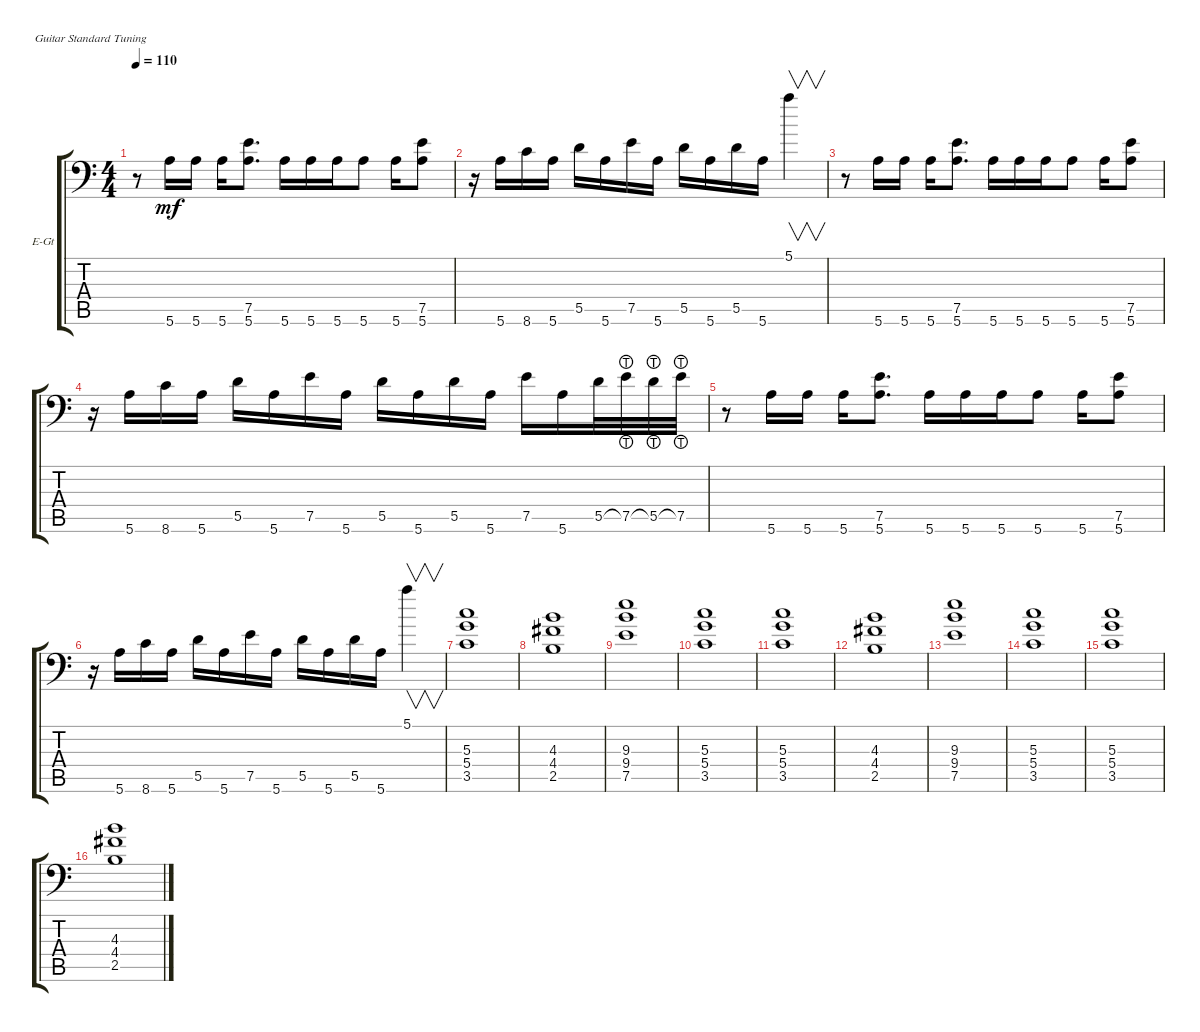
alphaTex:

\defaultSystemsLayout 4
\bracketExtendMode groupsimilarinstruments
\firstSystemTrackNameOrientation horizontal
\otherSystemsTrackNameOrientation horizontal
\track ("Electric Guitar" "E-Gt") {instrument overdrivenguitar}
\staff {score tabs}
\tuning (E4 B3 G3 D3 A2 E2)
\ts (4 4)
\tempo 110
\clef f4
\ks c
r.8{dy mf} 5.6.16 5.6.16 5.6.16 (7.5 5.6).8{d} 5.6.16 5.6.16 5.6.16 5.6.8 5.6.16 (7.5 5.6).8 |
r.16 5.6.16 8.6.16 5.6.16 5.5.16 5.6.16 7.5.16 5.6.16 5.5.16 5.6.16 5.5.16 5.6.16 5.1.4{v} |
r.8 5.6.16 5.6.16 5.6.16 (7.5 5.6).8{d} 5.6.16 5.6.16 5.6.16 5.6.8 5.6.16 (7.5 5.6).8 |
r.16 5.6.16 8.6.16 5.6.16 5.5.16 5.6.16 7.5.16 5.6.16 5.5.16 5.6.16 5.5.16 5.6.16 7.5.16 5.6.16 5.5.32 7.5{lht}.32 5.5{lht}.32 7.5{lht}.32 |
r.8 5.6.16 5.6.16 5.6.16 (7.5 5.6).8{d} 5.6.16 5.6.16 5.6.16 5.6.8 5.6.16 (7.5 5.6).8 |
r.16 5.6.16 8.6.16 5.6.16 5.5.16 5.6.16 7.5.16 5.6.16 5.5.16 5.6.16 5.5.16 5.6.16 5.1.4{v} |
(3.5 5.4 5.3).1 |
(2.5 4.4 4.3).1 |
(7.5 9.4 9.3).1 |
(3.5 5.4 5.3).1 |
(3.5 5.4 5.3).1 |
(2.5 4.4 4.3).1 |
(7.5 9.4 9.3).1 |
(3.5 5.4 5.3).1 |
(3.5 5.4 5.3).1 |
(2.5 4.4 4.3).1
